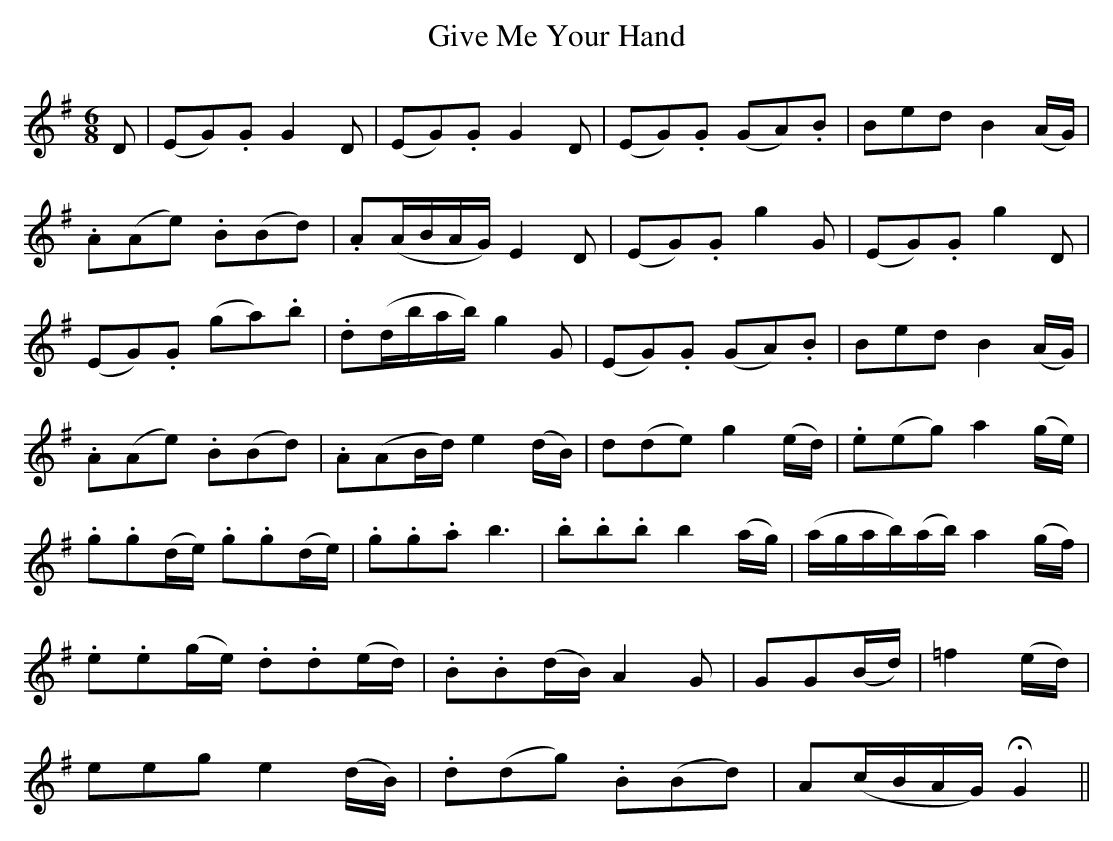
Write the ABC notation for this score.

X:1
T: Give Me Your Hand
M:6/8
L:1/8
K:G
D | (EG).G ">"G2 D | (EG).G ">"G2 D | (EG).G (GA).B | ">"Bed B2 (A/G/) |
">".A(Ae) .B(Bd) | .A(A/B/A/G/) E2 D | (">"EG).G ">"g2 G | (">"EG).G ">"g2 D |
(EG).G (ga).b | .d(d/b/a/b/) ">"g2 G | (EG).G (GA).B | ">"Bed B2 (A/G/) |
">".A(Ae) .B(Bd) | .A(AB/d/) e2 (d/B/) | d(de) g2 (e/d/) | .e(eg) a2 (g/e/) |
.g.g(d/e/) .g.g(d/e/) | .g.g.a b3 | .b.b.b b2 (a/g/) | (a/g/a/b/)(a/b/) a2 (g/f/) |
.e.e(g/e/) .d.d(e/d/) | .B.B(d/B/) A2 G | GG(B/d/) | =f2 (e/d/) |
eeg e2 (d/B/) | .d(dg) .B(Bd) | A(c/B/A/G/) HG2 ||
